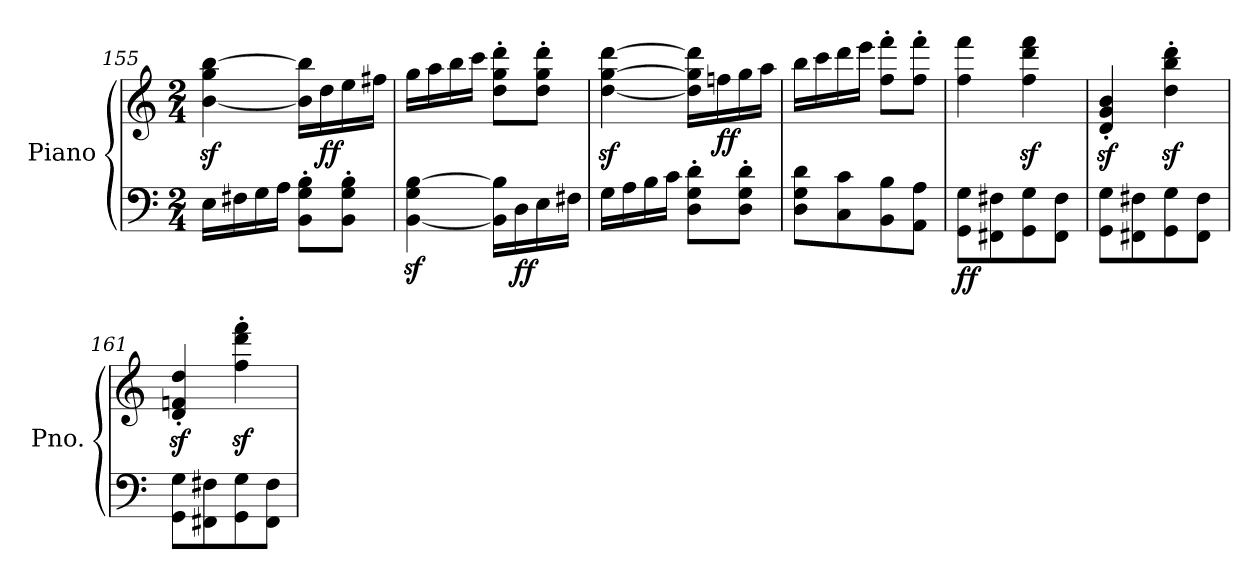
**kern	**kern	**dynam
*part1	*part1	*part1
*staff2	*staff1	*staff1/2
*I"Piano	*	*
*I'Pno.	*	*
*clefF4	*clefG2	*
*k[]	*k[]	*
*M2/4	*M2/4	*
=155	=155	=155
16E\LL	[4b\z< 4gg\z< [4bb\z<	.
16F#X\	.	.
16G\	.	.
16A\JJ	.	.
8BB\' 8G\' 8B\'L	16b\] 16bb\]LL	.
!	!	!LO:DY:b
.	16dd\	ff
8BB\' 8G\' 8B\'J	16ee\	.
.	16ff#X\JJ	.
=156	=156	=156
[4BB\z< 4G\z< [4B\z<	16gg\LL	.
.	16aa\	.
.	16bb\	.
.	16ccc\JJ	.
16BB\] 16B\]LL	8dd\' 8gg\' 8ddd\'L	.
!	!	!LO:DY:b=2
16D\	.	ff
16E\	8dd\' 8gg\' 8ddd\'J	.
16F#X\JJ	.	.
=157	=157	=157
16G\LL	[4dd\z< [4gg\z< [4ddd\z<	.
16A\	.	.
16B\	.	.
16c\JJ	.	.
8D\' 8G\' 8d\'L	16dd\] 16gg\] 16ddd\]LL	.
!	!	!LO:DY:b
.	16ffn\	ff
8D\' 8G\' 8d\'J	16gg\	.
.	16aa\JJ	.
!!LO:PB:g=z
=158	=158	=158
8D\ 8G\ 8d\L	16bb\LL	.
.	16ccc\	.
8C\ 8c\	16ddd\	.
.	16eee\JJ	.
8BB\ 8B\	8ff\' 8fff\'L	.
8AA\ 8A\J	8ff\' 8fff\'J	.
=159	=159	=159
!	!	!LO:DY:b=2
8GG\ 8G\L	4ff\ 4fff\	ff
8FF#X\ 8F#X\	.	.
8GG\ 8G\	4ff\z< 4ddd\z< 4fff\z<	.
8FF#\ 8F#\J	.	.
=160	=160	=160
8GG\ 8G\L	4d/z<' 4g/z<' 4b/z<'	.
8FF#X\ 8F#X\	.	.
8GG\ 8G\	4dd\z<' 4bb\z<' 4ddd\z<'	.
8FF#\ 8F#\J	.	.
=161	=161	=161
8GG\ 8G\L	4d/z<' 4fn/z<' 4dd/z<'	.
8FF#X\ 8F#X\	.	.
8GG\ 8G\	4ff\z<' 4ddd\z<' 4fff\z<'	.
8FF#\ 8F#\J	.	.
=	=	=
*-	*-	*-
